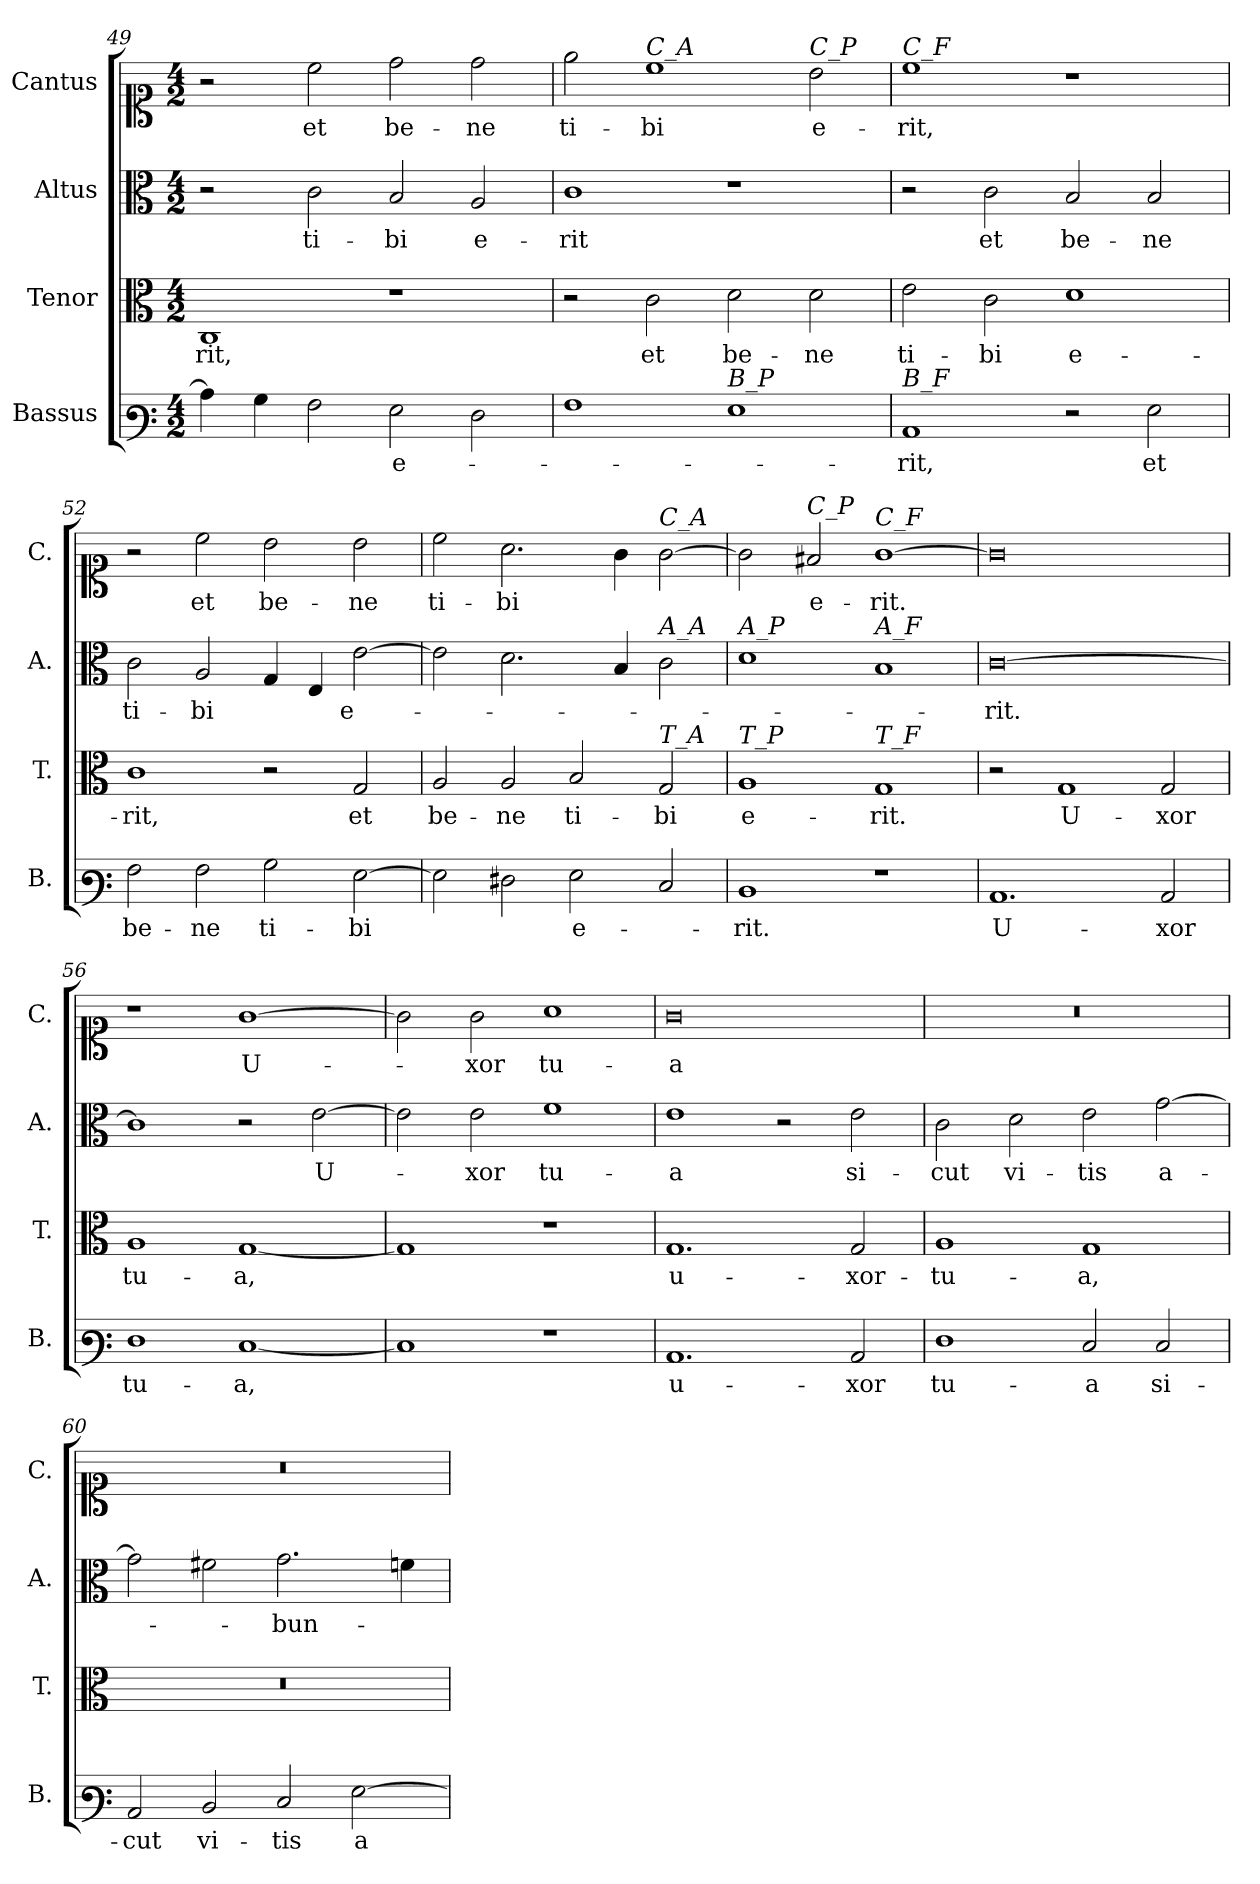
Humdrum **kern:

**kern	**text	**kern	**text	**kern	**text	**kern	**text
*part4	*part4	*part3	*part3	*part2	*part2	*part1	*part1
*staff4	*staff4	*staff3	*staff3	*staff2	*staff2	*staff1	*staff1
*I"Bassus	*	*I"Tenor	*	*I"Altus	*	*I"Cantus	*
*I'B.	*	*I'T.	*	*I'A.	*	*I'C.	*
*clefF3	*	*clefC3	*	*clefC3	*	*clefC1	*
*k[]	*	*k[]	*	*k[]	*	*k[]	*
*M4/2	*	*M4/2	*	*M4/2	*	*M4/2	*
=49	=49	=49	=49	=49	=49	=49	=49
!	!	!	!LO:LY:b	!	!	!	!
4c\]	.	1C	-rit,	2r	.	2r	.
4B\	.	.	.	.	.	.	.
!	!	!	!	!	!LO:LY:b	!	!LO:LY:b
2A\	.	.	.	2c\	ti-	2cc\	et
!	!LO:LY:b	!	!	!	!LO:LY:b	!	!LO:LY:b
2G\	e-	1r	.	2B/	bi	2dd\	be-
!	!	!	!	!	!LO:LY:b	!	!LO:LY:b
2F\	.	.	.	2A/	e-	2dd\	-ne
=50	=50	=50	=50	=50	=50	=50	=50
!	!	!	!	!	!LO:LY:b	!	!LO:LY:b
1A	.	2r	.	1c	-rit	2ee\	ti-
!	!	!	!	!	!	!LO:TX:a:i:t=C_A	!
!	!	!	!LO:LY:b	!	!	!	!LO:LY:b
.	.	2c\	et	.	.	1cc	-bi
!LO:TX:a:i:t=B_P	!	!	!	!	!	!	!
!	!	!	!LO:LY:b	!	!	!	!
1G	.	2d\	be-	1r	.	.	.
!	!	!	!	!	!	!LO:TX:a:i:t=C_P	!
!	!	!	!LO:LY:b	!	!	!	!LO:LY:b
.	.	2d\	-ne	.	.	2b\	e-
=51	=51	=51	=51	=51	=51	=51	=51
!	!	!	!	!	!	!LO:TX:a:i:t=C_F	!
!LO:TX:a:i:t=B_F	!	!	!	!	!	!	!
!	!LO:LY:b	!	!LO:LY:b	!	!	!	!LO:LY:b
1C	-rit,	2e\	ti-	2r	.	1cc	-rit,
!	!	!	!LO:LY:b	!	!LO:LY:b	!	!
.	.	2c\	-bi	2c\	et	.	.
!	!	!	!LO:LY:b	!	!LO:LY:b	!	!
2r	.	1d	e-	2B/	be-	1r	.
!	!LO:LY:b	!	!	!	!LO:LY:b	!	!
2G\	et	.	.	2B/	-ne	.	.
=52	=52	=52	=52	=52	=52	=52	=52
!	!LO:LY:b	!	!LO:LY:b	!	!LO:LY:b	!	!
2A\	be-	1c	-rit,	2c\	ti-	2r	.
!	!LO:LY:b	!	!	!	!LO:LY:b	!	!LO:LY:b
2A\	-ne	.	.	2A/	-bi	2cc\	et
!	!LO:LY:b	!	!	!	!	!	!LO:LY:b
2B\	ti-	2r	.	4G/	.	2b\	be-
.	.	.	.	4E/	.	.	.
!	!LO:LY:b	!	!LO:LY:b	!	!LO:LY:b	!	!LO:LY:b
[2G\	-bi	2G/	et	[2e\	e-	2b\	-ne
!!LO:LB:g=z
=53	=53	=53	=53	=53	=53	=53	=53
!	!	!	!LO:LY:b	!	!	!	!LO:LY:b
2G\]	.	2A/	be-	2e\]	.	2cc\	ti-
!	!	!	!LO:LY:b	!	!	!	!LO:LY:b
2F#X\	.	2A/	-ne	2.d\	.	2.a\	-bi
!	!LO:LY:b	!	!LO:LY:b	!	!	!	!
2G\	e-	2B/	ti-	.	.	.	.
.	.	.	.	4B/	.	4g\	.
!	!	!	!	!	!	!LO:TX:a:i:t=C_A	!
!	!	!	!	!LO:TX:a:i:t=A_A	!	!	!
!	!	!LO:TX:a:i:t=T_A	!	!	!	!	!
!	!	!	!LO:LY:b	!	!	!	!
2E/	.	2G/	-bi	2c\	.	[2g\	.
=54	=54	=54	=54	=54	=54	=54	=54
!	!	!	!	!LO:TX:a:i:t=A_P	!	!	!
!	!	!LO:TX:a:i:t=T_P	!	!	!	!	!
!	!LO:LY:b	!	!LO:LY:b	!	!	!	!
1D	-rit.	1A	e-	1d	.	2g\]	.
!	!	!	!	!	!	!LO:TX:a:i:t=C_P	!
!	!	!	!	!	!	!	!LO:LY:b
.	.	.	.	.	.	2f#X/	e-
!	!	!	!	!	!	!LO:TX:a:i:t=C_F	!
!	!	!	!	!LO:TX:a:i:t=A_F	!	!	!
!	!	!LO:TX:a:i:t=T_F	!	!	!	!	!
!	!	!	!LO:LY:b	!	!	!	!LO:LY:b
1r	.	1G	-rit.	1B	.	[1g	-rit.
=55	=55	=55	=55	=55	=55	=55	=55
!	!LO:LY:b	!	!	!	!LO:LY:b	!	!
1.C	U-	2r	.	[0c	-rit.	0g]	.
!	!	!	!LO:LY:b	!	!	!	!
.	.	1G	U-	.	.	.	.
!	!LO:LY:b	!	!LO:LY:b	!	!	!	!
2C/	-xor	2G/	-xor	.	.	.	.
=56	=56	=56	=56	=56	=56	=56	=56
!	!LO:LY:b	!	!LO:LY:b	!	!	!	!
1F	tu-	1A	tu-	1c]	.	1r	.
!	!LO:LY:b	!	!LO:LY:b	!	!	!	!LO:LY:b
[1E	-a,	[1G	-a,	2r	.	[1g	U-
!	!	!	!	!	!LO:LY:b	!	!
.	.	.	.	[2e\	U-	.	.
=57	=57	=57	=57	=57	=57	=57	=57
1E]	.	1G]	.	2e\]	.	2g\]	.
!	!	!	!	!	!LO:LY:b	!	!LO:LY:b
.	.	.	.	2e\	-xor	2g\	-xor
!	!	!	!	!	!LO:LY:b	!	!LO:LY:b
1r	.	1r	.	1f	tu-	1a	tu-
=58	=58	=58	=58	=58	=58	=58	=58
!	!LO:LY:b	!	!LO:LY:b	!	!LO:LY:b	!	!LO:LY:b
1.C	u-	1.G	u-	1e	-a	0g	-a
.	.	.	.	2r	.	.	.
!	!LO:LY:b	!	!LO:LY:b	!	!LO:LY:b	!	!
2C/	-xor	2G/	-xor-	2e\	si-	.	.
!!LO:PB:g=z
=59	=59	=59	=59	=59	=59	=59	=59
!	!LO:LY:b	!	!LO:LY:b	!	!LO:LY:b	!	!
1F	tu-	1A	-tu-	2c\	-cut	0r	.
!	!	!	!	!	!LO:LY:b	!	!
.	.	.	.	2d\	vi-	.	.
!	!LO:LY:b	!	!LO:LY:b	!	!LO:LY:b	!	!
2E/	-a	1G	-a,	2e\	-tis	.	.
!	!LO:LY:b	!	!	!	!LO:LY:b	!	!
2E/	si-	.	.	[2g\	a-	.	.
=60	=60	=60	=60	=60	=60	=60	=60
!	!LO:LY:b	!	!	!	!	!	!
2C/	-cut	0r	.	2g\]	.	0r	.
!	!LO:LY:b	!	!	!	!	!	!
2D/	vi-	.	.	2f#X\	.	.	.
!	!LO:LY:b	!	!	!	!LO:LY:b	!	!
2E/	-tis	.	.	2.g\	bun-	.	.
!	!LO:LY:b	!	!	!	!	!	!
[2G\	a-	.	.	.	.	.	.
.	.	.	.	4fn\	.	.	.
=	=	=	=	=	=	=	=
*-	*-	*-	*-	*-	*-	*-	*-
